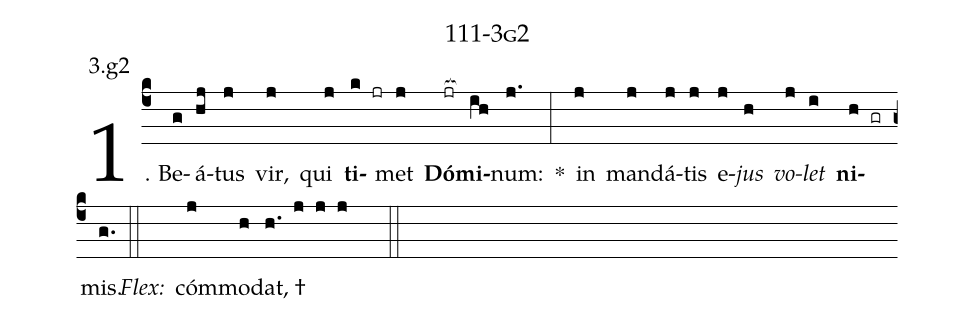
name: 111-3g2;
annotation: 3.g2;
%%
(c4)1. Be(g)á(hj)tus(j) vir,(j) qui(j) <b>ti</b>(k jr)met(j) <b>Dó</b>(jr[ocb:1{])<b>mi</b>(ih[ocb:0}])num:(j.) *(:) in(j) man(j)dá(j)tis(j) e(j)<i>jus</i>(h) <i>vo</i>(j)<i>let</i>(i) <b>ni</b>(h gr)mis.(g.) (::)
<i>Flex:</i>()  cóm(j)mo(h)dat, †(h. j j j  ::)
